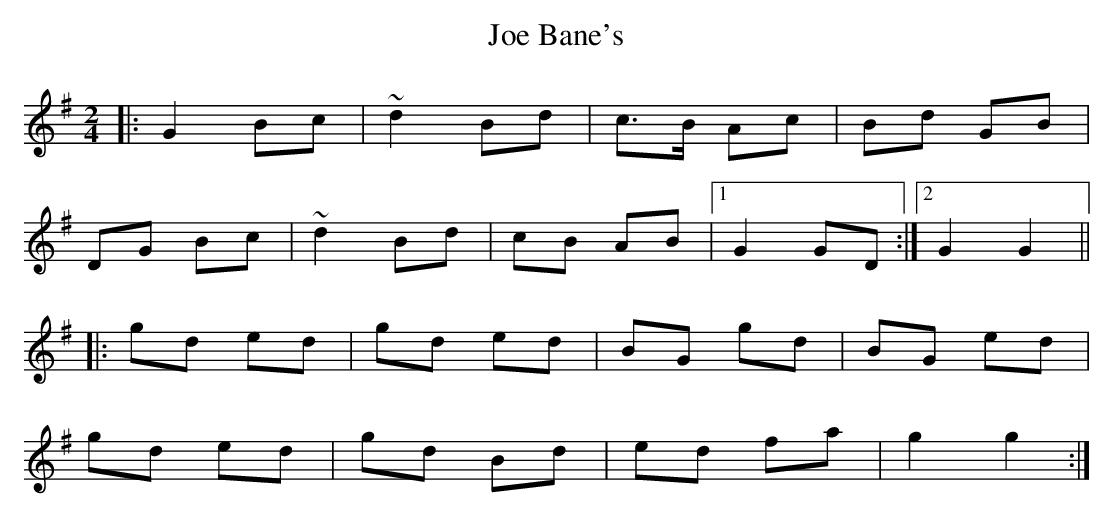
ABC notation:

X:1
T: Joe Bane's
M: 2/4
L: 1/8
K: Gmaj
|:G2 Bc|~d2 Bd|c>B Ac|Bd GB|
DG Bc|~d2 Bd|cB AB|1 G2 GD:|2 G2 G2||
|:gd ed|gd ed|BG gd|BG ed|
gd ed|gd Bd|ed fa|g2 g2:|
